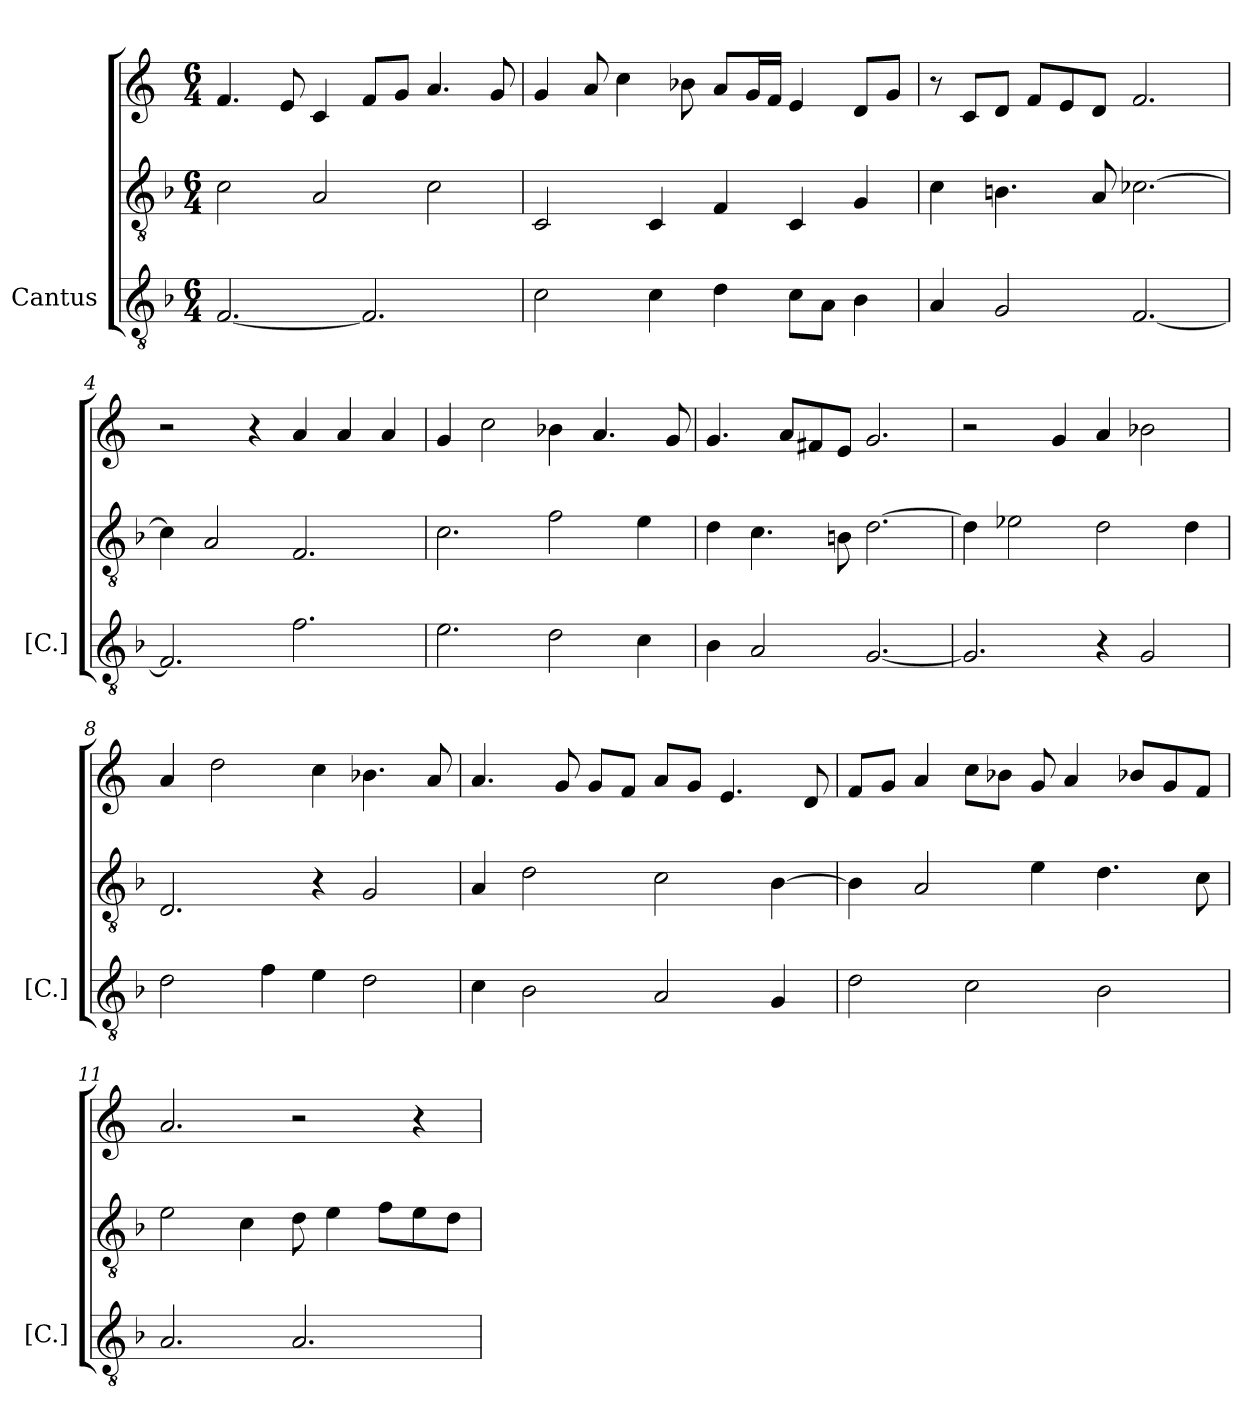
**kern	**kern	**kern
*part1	*part1	*part1
*staff3	*staff2	*staff1
*I"Cantus	*	*
*I'[C.]	*	*
*clefGv2	*clefGv2	*clefG2
*k[b-]	*k[b-]	*k[]
*M6/4	*M6/4	*M6/4
=1	=1	=1
[2.F/	2c\	4.f/
.	.	8e/
.	2A/	4c/
2.F/]	.	8f/L
.	.	8g/J
.	2c\	4.a/
.	.	8g/
=2	=2	=2
2c\	2C/	4g/
.	.	8a/
.	.	4cc\
4c\	4C/	.
.	.	8b-X\
4d\	4F/	8a/L
.	.	16g/L
.	.	16f/JJ
8c\L	4C/	4e/
8A\J	.	.
4B-\	4G/	8d/L
.	.	8g/J
=3	=3	=3
4A/	4c\	8r
.	.	8c/L
2G/	4.Bn\	8d/J
.	.	8f/L
.	.	8e/
.	8A/	8d/J
[2.F/	[2.c-\	2.f/
=4	=4	=4
2.F/]	4c-\]	2r
.	2A/	.
.	.	4r
2.f\	2.F/	4a/
.	.	4a/
.	.	4a/
=5	=5	=5
2.e\	2.c\	4g/
.	.	2cc\
2d\	2f\	4b-X\
.	.	4.a/
4c\	4e\	.
.	.	8g/
=6	=6	=6
4B-\	4d\	4.g/
2A/	4.c\	.
.	.	8a/L
.	.	8f#X/
.	8Bn\	8e/J
[2.G/	[2.d\	2.g/
=7	=7	=7
2.G/]	4d\]	2r
.	2e-X\	.
.	.	4g/
4r	2d\	4a/
2G/	.	2b-X\
.	4d\	.
=8	=8	=8
2d\	2.D/	4a/
.	.	2dd\
4f\	.	.
4e\	4r	4cc\
2d\	2G/	4.b-X\
.	.	8a/
=9	=9	=9
4c\	4A/	4.a/
2B-\	2d\	.
.	.	8g/
.	.	8g/L
.	.	8f/J
2A/	2c\	8a/L
.	.	8g/J
.	.	4.e/
4G/	[4B-\	.
.	.	8d/
=10	=10	=10
2d\	4B-\]	8f/L
.	.	8g/J
.	2A/	4a/
2c\	.	8cc\L
.	.	8b-X\J
.	4e\	8g/
.	.	4a/
2B-\	4.d\	.
.	.	8b-X/L
.	.	8g/
.	8c\	8f/J
=11	=11	=11
2.A/	2e\	2.a/
.	4c\	.
2.A/	8d\	2r
.	4e\	.
.	8f\L	.
.	8e\	4r
.	8d\J	.
=	=	=
*-	*-	*-
